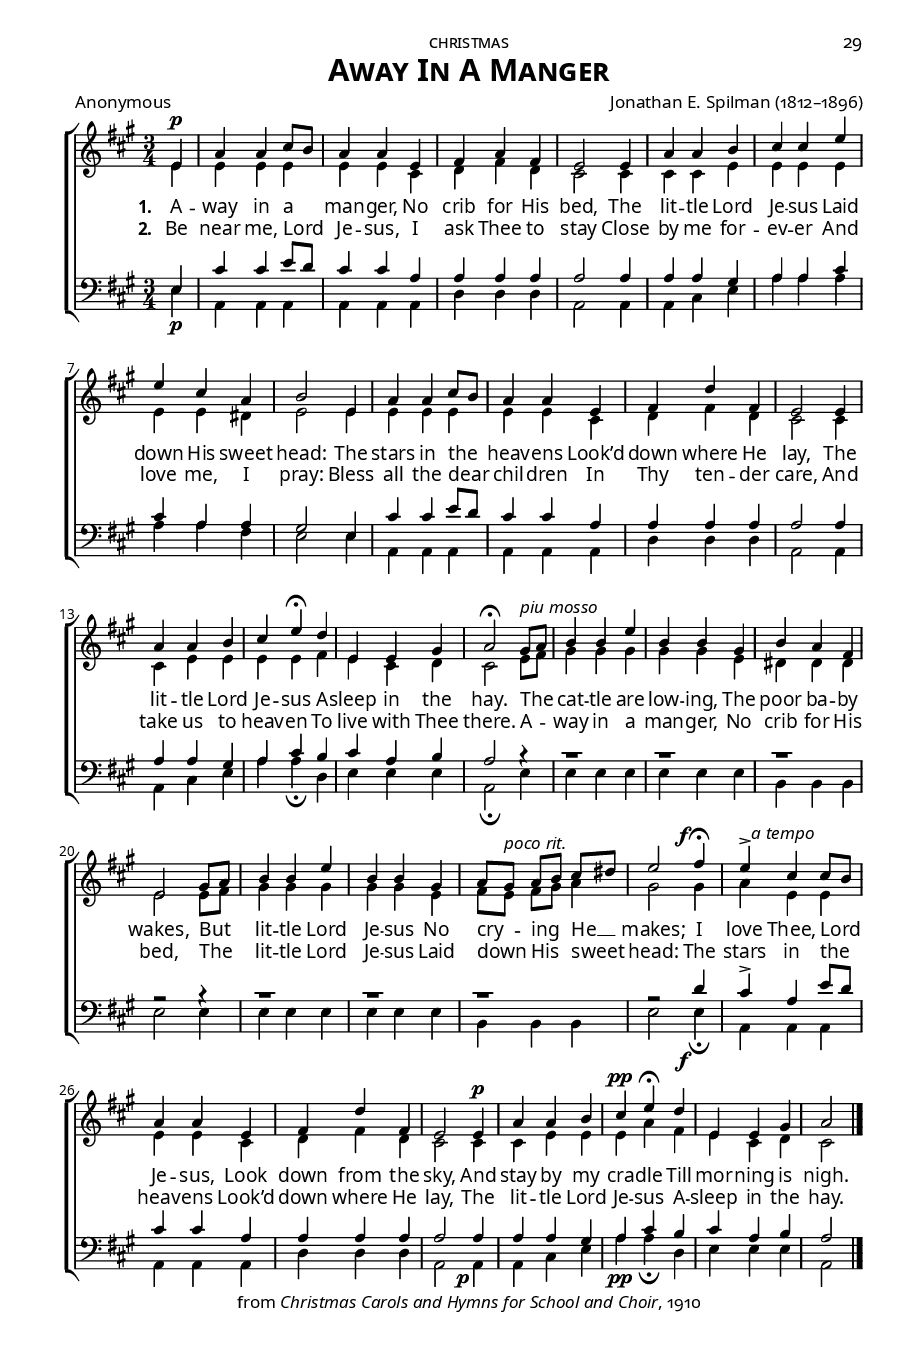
\version "2.14.2"
\include "util.ly"
\header {
  title = \markup{\override #'(font-name . "Garamond Premier Pro Semibold"){ \abs-fontsize #15 \smallCapsOldStyle"Away In A Manger"}}
  poet = \markup\oldStyleNum"Anonymous"
  composer = \markup\oldStyleNum"Jonathan E. Spilman (1812–1896)"
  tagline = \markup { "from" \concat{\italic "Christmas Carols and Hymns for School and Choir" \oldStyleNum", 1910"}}
}
\paper {
  paper-height = 9\in
  paper-width = 6\in
  indent = 0\in
  %system-system-spacing = #'((basic-distance . 10) (padding . 0))
  system-system-spacing =
    #'((basic-distance . 0)
       (minimum-distance . 0)
       (padding . -5)
       (stretchability . 100))
  ragged-last-bottom = ##f
  ragged-bottom = ##f
  two-sided = ##t
  inner-margin = 0.5\in
  outer-margin = 0.25\in
  top-margin = 0.25\in
  bottom-margin = 0.25\in
  first-page-number = #029
  print-first-page-number = ##t
  headerLine = \markup{\override #'(font-name . "Garamond Premier Pro") \smallCapsOldStyle"christmas"}
  oddHeaderMarkup = \markup\fill-line{
     \override #'(font-name . "Garamond Premier Pro")\abs-fontsize #8.5
     \combine 
        \fill-line{"" \on-the-fly #print-page-number-check-first
        \oldStylePageNum""
        }
        \fill-line{\headerLine}
  }
  evenHeaderMarkup = \markup {
     \override #'(font-name . "Garamond Premier Pro")\abs-fontsize #8.5
     \combine
        \on-the-fly #print-page-number-check-first
        \oldStylePageNum""
        \fill-line{\headerLine}
  }
}
#(set-global-staff-size 15) \paper{ #(define fonts (make-pango-font-tree "GoudyOlSt BT" "Garamond Premier Pro" "Garamond Premier Pro" (/ 15 20))) }
global = {
  \key a \major
  \time 3/4
  \autoBeamOff
  \override DynamicLineSpanner #'staff-padding = #0.0
  \override DynamicLineSpanner #'Y-extent = #'(-1 . 1)
}

sopMusic = \relative c' {
  \partial 4 e4^\p |
  a4 a cis8[ b] |
  a4 a e |
  fis a fis |
  e2 e4 |
  a a b |
  
  cis cis e |
  e cis a |
  b2 e,4 |
  a a cis8[ b] |
  a4 a e |
  fis d' fis, |
  
  e2 e4 |
  a a b |
  cis e\fermata d |
  e, e gis |
  a2\fermata gis8[^\markup\italic"piu mosso" a] |
  b4 b e |
  b b gis |
  
  b a fis |
  e2 gis8[ a] |
  b4 b e |
  b b gis |
  a8[ gis]^\markup\italic"poco rit." a[ b] cis[ dis] |
  << e2 {s4. s8^\f} >> fis4\fermata |
  << e4-> {s16 s8.^\markup\italic"a tempo"}>> cis4 cis8[ b] |
  
  a4 a e |
  fis d' fis, |
  e2 e4^\p |
  a a b |
  cis^\pp e\fermata d |
  e, e gis |
  \partial 2 a2 \bar "|."
}
sopWords = \lyricmode {
  
}

altoMusic = \relative c' {
  e4 |
  e e e |
  e e cis |
  d fis d |
  cis2 cis4 |
  cis cis e |
  
  e e e |
  e e dis |
  e2 e4 |
  e e e |
  e e cis |
  d fis d |
  
  cis2 cis4 |
  cis e e |
  e e fis |
  e cis d |
  cis2 e8[ fis] |
  gis4 gis gis |
  gis gis e |
  
  dis dis dis |
  e2 e8[ fis] |
  gis4 gis gis |
  gis gis e |
  fis8[ e] fis[ gis] a4 |
  gis2 gis4 |
  a e e |
  
  e e cis |
  d fis d |
  cis2 cis4 |
  cis e e |
  e a fis |
  e cis d |
  cis2 \bar "|."
}
altoWords = \lyricmode {
  \dropLyricsVII
  \set stanza = #"1. "
  A -- way in a man -- ger,
  No crib for His bed,
  The lit -- tle Lord Je -- sus
  Laid down His sweet head:
  The stars in the heav -- ens
  Look’d down where He lay,
  The lit -- tle Lord Je -- sus
  A -- sleep in the hay.
  
  The cat -- tle are low -- ing,
  The poor ba -- by wakes,
  But lit -- tle Lord Je -- sus
  No cry -- ing He __ makes;
  I love Thee, Lord Je -- sus,
  Look down from the sky,
  And stay by my cra -- dle
  Till mor -- ning is nigh.
}
altoWordsII = \lyricmode {
  \dropLyricsVII
  \set stanza = #"2. "
  Be near me, Lord Je -- sus,
  I ask Thee to stay
  Close by me for -- ev -- er
  And love me, I pray:
  Bless all the dear chil -- dren
  In Thy ten -- der care,
  And take us to heav -- en
  To live with Thee there.
  
  A -- way in a man -- ger,
  No crib for His bed,
  The lit -- tle Lord Je -- sus
  Laid down His sweet head:
  The stars in the heav -- ens
  Look’d down where He lay,
  The lit -- tle Lord Je -- sus
  A -- sleep in the hay.
}
altoWordsIII = \lyricmode {
}
altoWordsIV = \lyricmode {
}

tenorMusic = \relative c {
  e4_\p |
  cis' cis e8[ d] |
  cis4 cis a |
  a a a |
  a2 a4 |
  a a gis |
  
  a a cis |
  cis a a |
  gis2 e4 |
  cis' cis e8[ d] |
  cis4 cis a |
  a a a |
  
  a2 a4 |
  a a gis |
  a cis b |
  cis a b |
  a2 b4\rest |
  a1*3/4\rest |
  a1*3/4\rest |
  
  a1*3/4\rest |
  a2\rest b4\rest |
  a1*3/4\rest |
  a1*3/4\rest |
  a1*3/4\rest |
  << a2\rest {s4. s8_\f} >> d4 |
  cis-> a e'8[ d] |
  
  cis4 cis a |
  a a a |
  << a2 {s4. s8_\p} >> a4 |
  a a gis |
  a_\pp cis b |
  cis a b |
  a2 \bar "|."
}
tenorWords = \lyricmode {

}

bassMusic = \relative c {
  e4 |
  a, a a |
  a a a |
  d d d |
  a2 a4 |
  a cis e |
  
  a a a |
  a a fis |
  e2 e4 |
  a, a a |
  a a a |
  d d d |
  
  a2 a4 |
  a cis e |
  a a\fermata d, |
  e e e |
  a,2\fermata e'4 |
  e e e |
  e e e |
  
  b b b |
  e2 e4 |
  e e e |
  e e e |
  b b b |
  e2 e4\fermata |
  a,4 a a |
  
  a a a |
  d d d |
  a2 a4 |
  a cis e |
  a a\fermata d, |
  e e e |
  a,2 \bar "|."
}
bassWords = \lyricmode {

}

\score {
  <<
   \new ChoirStaff <<
%    \new Lyrics = sopranos \with { \override VerticalAxisGroup #'nonstaff-relatedstaff-spacing = #'((basic-distance . 1)) }
    \new Staff = women <<
      \new Voice = "sopranos" { \voiceOne << \global \sopMusic >> }
      \new Voice = "altos" { \voiceTwo << \global \altoMusic >> }
    >>
    \new Lyrics \with { alignAboveContext = #"women" } \lyricsto "sopranos" \sopWords
    \new Lyrics = "altosIV"  \with { alignBelowContext = #"women" } \lyricsto "sopranos" \altoWordsIV
    \new Lyrics = "altosIII"  \with { alignBelowContext = #"women" } \lyricsto "sopranos" \altoWordsIII
    \new Lyrics = "altosII"  \with { alignBelowContext = #"women" } \lyricsto "sopranos" \altoWordsII
    \new Lyrics = "altos"  \with { alignBelowContext = #"women" \override VerticalAxisGroup #'nonstaff-relatedstaff-spacing = #'((basic-distance . 1)) } \lyricsto "sopranos" \altoWords
   \new Staff = men <<
      \clef bass
      \new Voice = "tenors" { \voiceOne << \global \tenorMusic >> }
      \new Voice = "basses" { \voiceTwo << \global \bassMusic >> }
    >>
    \new Lyrics \with { alignAboveContext = #"men" \override VerticalAxisGroup #'nonstaff-relatedstaff-spacing = #'((basic-distance . 1)) } \lyricsto "tenors" \tenorWords
    \new Lyrics \with { alignBelowContext = #"men" \override VerticalAxisGroup #'nonstaff-relatedstaff-spacing = #'((basic-distance . 1)) } \lyricsto "basses" \bassWords
  >>
%    \new PianoStaff << \new Staff { \new Voice { \pianoRH } } \new Staff { \clef "bass" \pianoLH } >>
  >>
  \layout {
    \context {
      \Score
      \override SpacingSpanner #'base-shortest-duration = #(ly:make-moment 1 2)
      \override SpacingSpanner #'common-shortest-duration = #(ly:make-moment 1 2)
    }
    \context {
      % Remove all empty staves
      % \Staff \RemoveEmptyStaves \override VerticalAxisGroup #'remove-first = ##t
    }
  }
  \midi {
    %\tempo 4 = 90
    \set Staff.midiInstrument = "flute"
  
    \context {
      \Voice
      \remove "Dynamic_performer"
    }
  }
}
